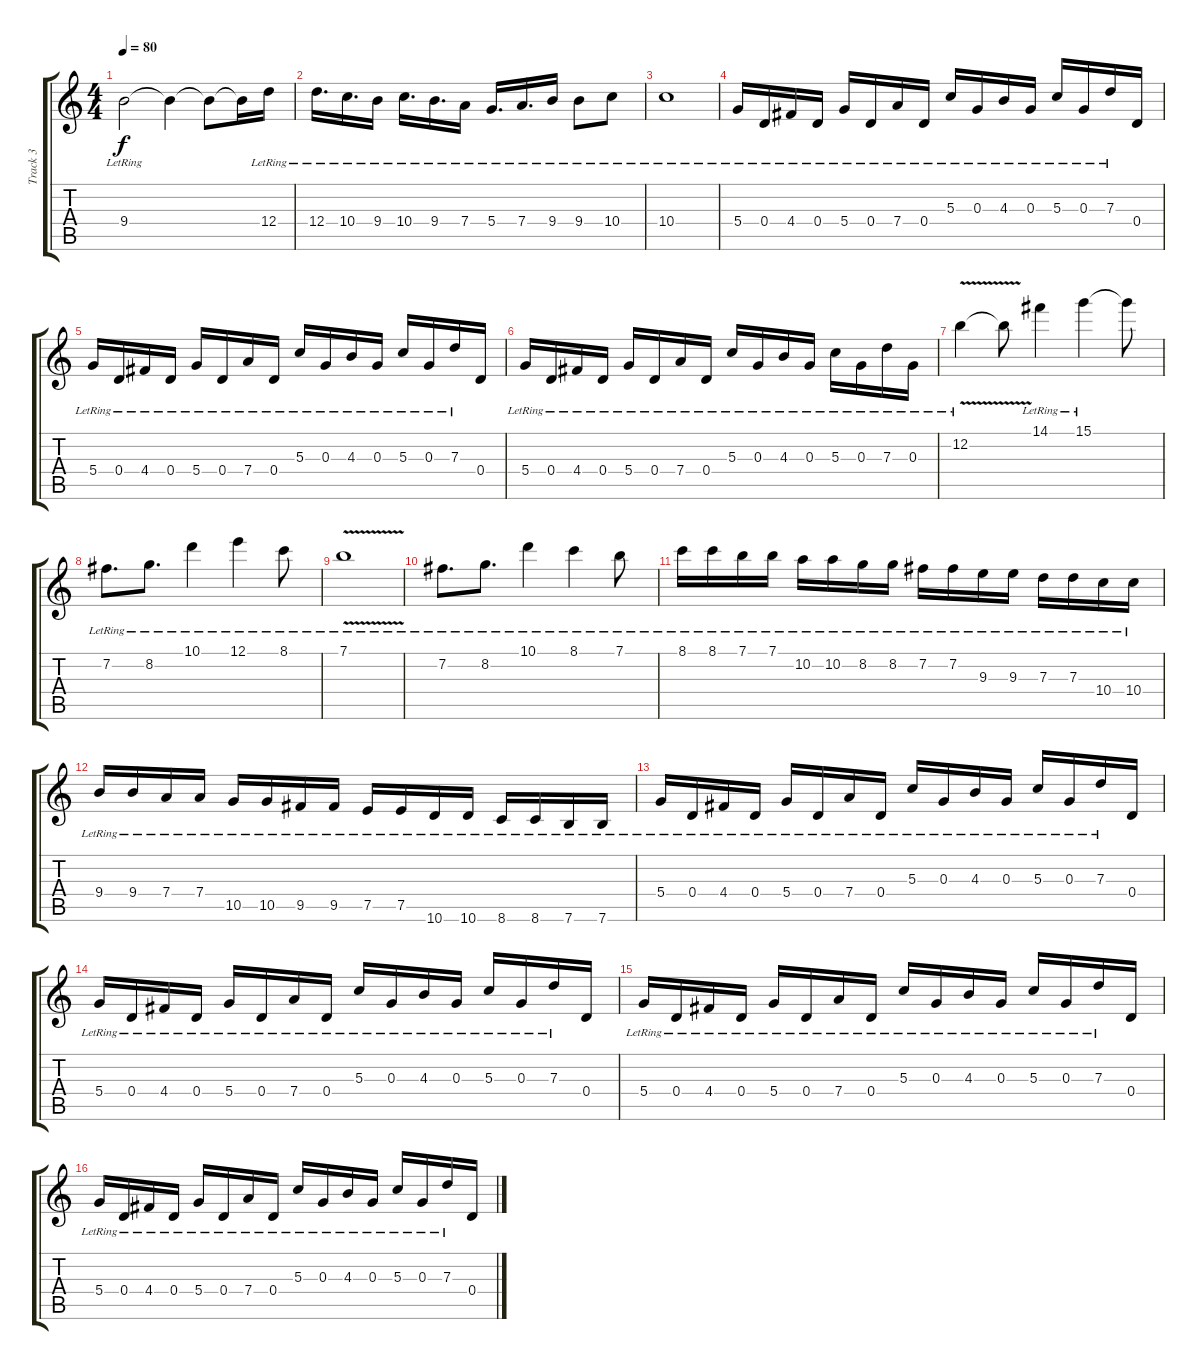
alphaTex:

\track ("Track 3" "Track 3") {instrument acousticguitarsteel}
\staff {score tabs}
\tuning (E4 B3 G3 D3 A2 E2) {hide}
\ts (4 4)
\tempo 80
\clef g2
\ks c
9.4{lr}.2{dy f} 9.4{t}.4 9.4{t}.8 9.4{t}.16 12.4{lr}.16 |
12.4{lr}.16{d} 10.4{lr}.16{d} 9.4{lr}.16 10.4{lr}.16{d} 9.4{lr}.16{d} 7.4{lr}.16 5.4{lr}.16{d} 7.4{lr}.16{d} 9.4{lr}.16 9.4{lr}.8 10.4{lr}.8 |
10.4{lr}.1 |
5.4{lr}.16 0.4{lr}.16 4.4{lr}.16 0.4{lr}.16 5.4{lr}.16 0.4{lr}.16 7.4{lr}.16 0.4{lr}.16 5.3{lr}.16 0.3{lr}.16 4.3{lr}.16 0.3{lr}.16 5.3{lr}.16 0.3{lr}.16 7.3{lr}.16 0.4.16 |
5.4{lr}.16 0.4{lr}.16 4.4{lr}.16 0.4{lr}.16 5.4{lr}.16 0.4{lr}.16 7.4{lr}.16 0.4{lr}.16 5.3{lr}.16 0.3{lr}.16 4.3{lr}.16 0.3{lr}.16 5.3{lr}.16 0.3{lr}.16 7.3{lr}.16 0.4.16 |
5.4{lr}.16 0.4{lr}.16 4.4{lr}.16 0.4{lr}.16 5.4{lr}.16 0.4{lr}.16 7.4{lr}.16 0.4{lr}.16 5.3{lr}.16 0.3{lr}.16 4.3{lr}.16 0.3{lr}.16 5.3{lr}.16 0.3{lr}.16 7.3{lr}.16 0.3{lr}.16 |
12.2{v lr}.4 12.2{t}.8 14.1{lr}.4 15.1{lr}.4 15.1{t}.8 |
7.2{lr}.8{d} 8.2{lr}.8{d} 10.1{lr}.4 12.1{lr}.4 8.1{lr}.8 |
7.1{v lr}.1 |
7.2{lr}.8{d} 8.2{lr}.8{d} 10.1{lr}.4 8.1{lr}.4 7.1{lr}.8 |
8.1{lr}.16 8.1{lr}.16 7.1{lr}.16 7.1{lr}.16 10.2{lr}.16 10.2{lr}.16 8.2{lr}.16 8.2{lr}.16 7.2{lr}.16 7.2{lr}.16 9.3{lr}.16 9.3{lr}.16 7.3{lr}.16 7.3{lr}.16 10.4{lr}.16 10.4{lr}.16 |
9.4{lr}.16 9.4{lr}.16 7.4{lr}.16 7.4{lr}.16 10.5{lr}.16 10.5{lr}.16 9.5{lr}.16 9.5{lr}.16 7.5{lr}.16 7.5{lr}.16 10.6{lr}.16 10.6{lr}.16 8.6{lr}.16 8.6{lr}.16 7.6{lr}.16 7.6{lr}.16 |
5.4{lr}.16 0.4{lr}.16 4.4{lr}.16 0.4{lr}.16 5.4{lr}.16 0.4{lr}.16 7.4{lr}.16 0.4{lr}.16 5.3{lr}.16 0.3{lr}.16 4.3{lr}.16 0.3{lr}.16 5.3{lr}.16 0.3{lr}.16 7.3{lr}.16 0.4.16 |
5.4{lr}.16 0.4{lr}.16 4.4{lr}.16 0.4{lr}.16 5.4{lr}.16 0.4{lr}.16 7.4{lr}.16 0.4{lr}.16 5.3{lr}.16 0.3{lr}.16 4.3{lr}.16 0.3{lr}.16 5.3{lr}.16 0.3{lr}.16 7.3{lr}.16 0.4.16 |
5.4{lr}.16 0.4{lr}.16 4.4{lr}.16 0.4{lr}.16 5.4{lr}.16 0.4{lr}.16 7.4{lr}.16 0.4{lr}.16 5.3{lr}.16 0.3{lr}.16 4.3{lr}.16 0.3{lr}.16 5.3{lr}.16 0.3{lr}.16 7.3{lr}.16 0.4.16 |
5.4{lr}.16 0.4{lr}.16 4.4{lr}.16 0.4{lr}.16 5.4{lr}.16 0.4{lr}.16 7.4{lr}.16 0.4{lr}.16 5.3{lr}.16 0.3{lr}.16 4.3{lr}.16 0.3{lr}.16 5.3{lr}.16 0.3{lr}.16 7.3{lr}.16 0.4.16
